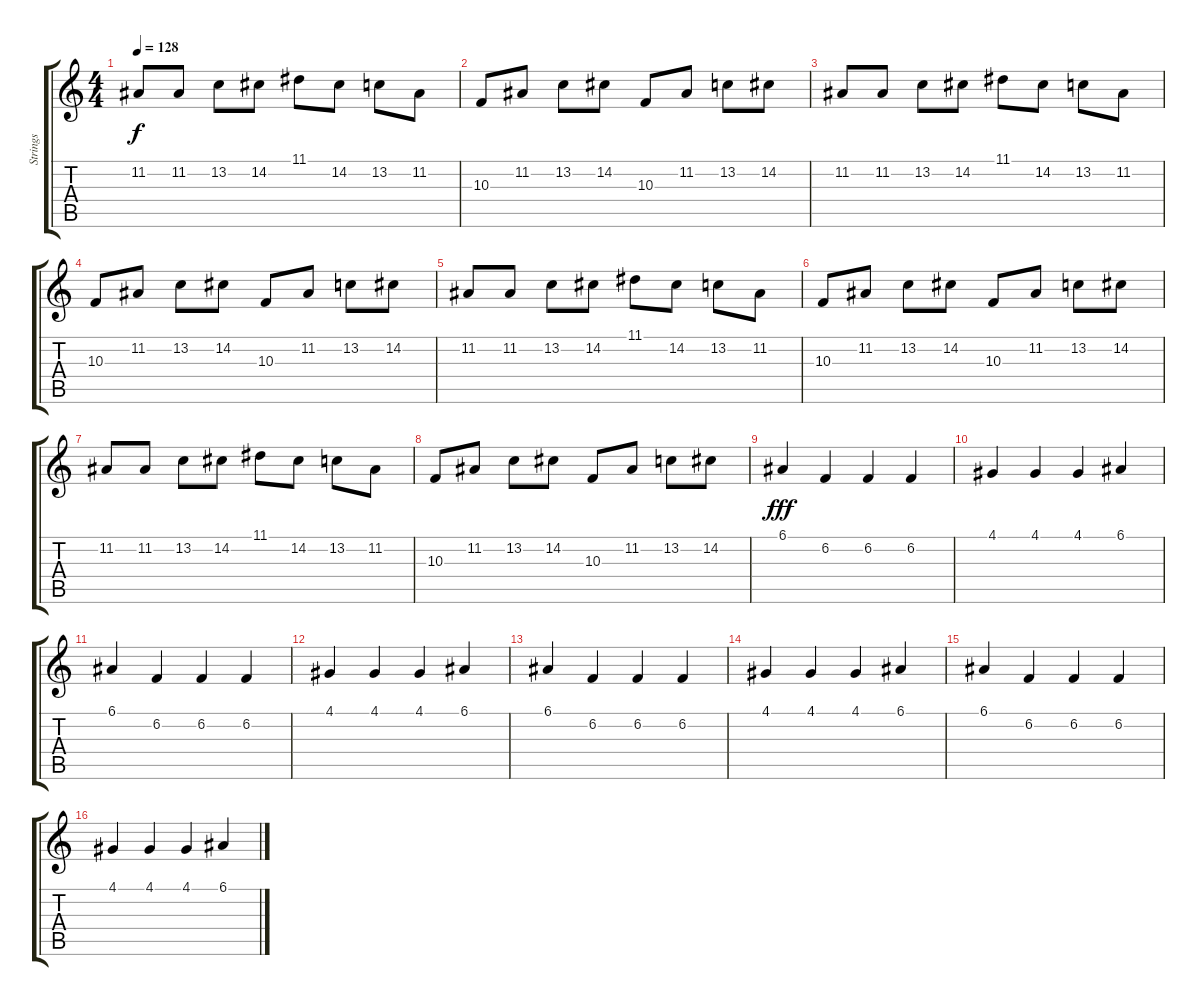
\track ("Strings" "Strings") {instrument stringensemble1}
\staff {score tabs}
\tuning (E4 B3 G3 D3 A2 E2) {hide}
\ts (4 4)
\tempo 128
\clef g2
\ks c
11.2.8{dy f} 11.2.8 13.2.8 14.2.8 11.1.8 14.2.8 13.2.8 11.2.8 |
10.3.8 11.2.8 13.2.8 14.2.8 10.3.8 11.2.8 13.2.8 14.2.8 |
11.2.8 11.2.8 13.2.8 14.2.8 11.1.8 14.2.8 13.2.8 11.2.8 |
10.3.8 11.2.8 13.2.8 14.2.8 10.3.8 11.2.8 13.2.8 14.2.8 |
11.2.8 11.2.8 13.2.8 14.2.8 11.1.8 14.2.8 13.2.8 11.2.8 |
10.3.8 11.2.8 13.2.8 14.2.8 10.3.8 11.2.8 13.2.8 14.2.8 |
11.2.8 11.2.8 13.2.8 14.2.8 11.1.8 14.2.8 13.2.8 11.2.8 |
10.3.8 11.2.8 13.2.8 14.2.8 10.3.8 11.2.8 13.2.8 14.2.8 |
6.1.4{dy fff volume 16} 6.2.4 6.2.4 6.2.4 |
4.1.4 4.1.4 4.1.4 6.1.4 |
6.1.4 6.2.4 6.2.4 6.2.4 |
4.1.4 4.1.4 4.1.4 6.1.4 |
6.1.4 6.2.4 6.2.4 6.2.4 |
4.1.4 4.1.4 4.1.4 6.1.4 |
6.1.4 6.2.4 6.2.4 6.2.4 |
4.1.4 4.1.4 4.1.4 6.1.4
